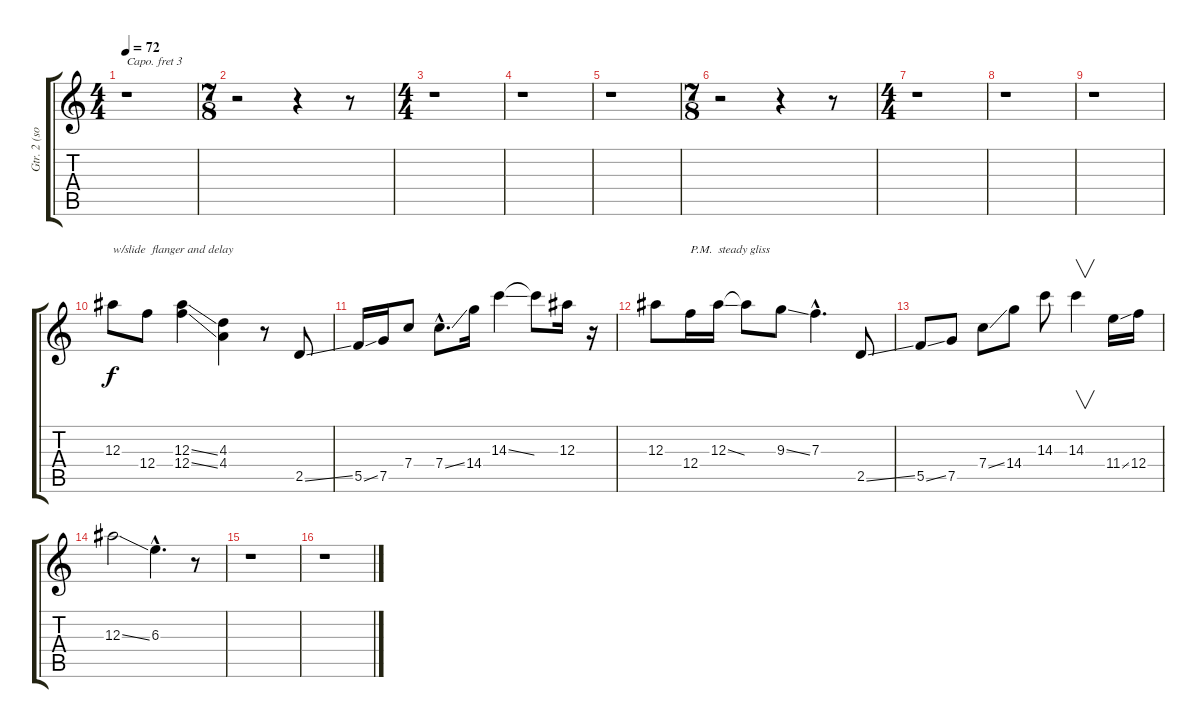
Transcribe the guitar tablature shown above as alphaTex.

\track ("Gtr. 2 (solo)Capo3fret" "Gtr. 2 (so") {instrument overdrivenguitar}
\staff {score tabs}
\capo 3
\tuning (E4 B3 G3 D3 A2 D2) {hide}
\ts (4 4)
\tempo 72
\clef g2
\ks c
r.1{dy f} |
\ts (7 8)
r.2 r.4 r.8 |
\ts (4 4)
r.1 |
r.1 |
r.1 |
\ts (7 8)
r.2 r.4 r.8 |
\ts (4 4)
r.1 |
r.1 |
r.1 |
12.3.8{txt "w/slide  flanger and delay"} 12.4.8 (12.3{ss} 12.4{ss}).4 (4.3 4.4).4 r.8 2.5{ss}.8 |
5.5{ss}.16 7.5.16 7.4.8 7.4{ss hac}.8{d} 14.4.16 14.3{ss}.4 14.3{t}.8 12.3.16 r.16 |
12.3.8 12.4.16{txt "P.M."} 12.3{ss}.16{txt "steady gliss"} 12.3{t}.8 9.3{ss}.8 7.3{hac}.4{d} 2.5{ss}.8 |
5.5{ss}.8 7.5.8 7.4{ss}.8 14.4.8 14.3.8 14.3.4{v} 11.4{ss}.16 12.4.16 |
12.3{ss}.2 6.3{hac}.4{d} r.8 |
r.1 |
r.1
